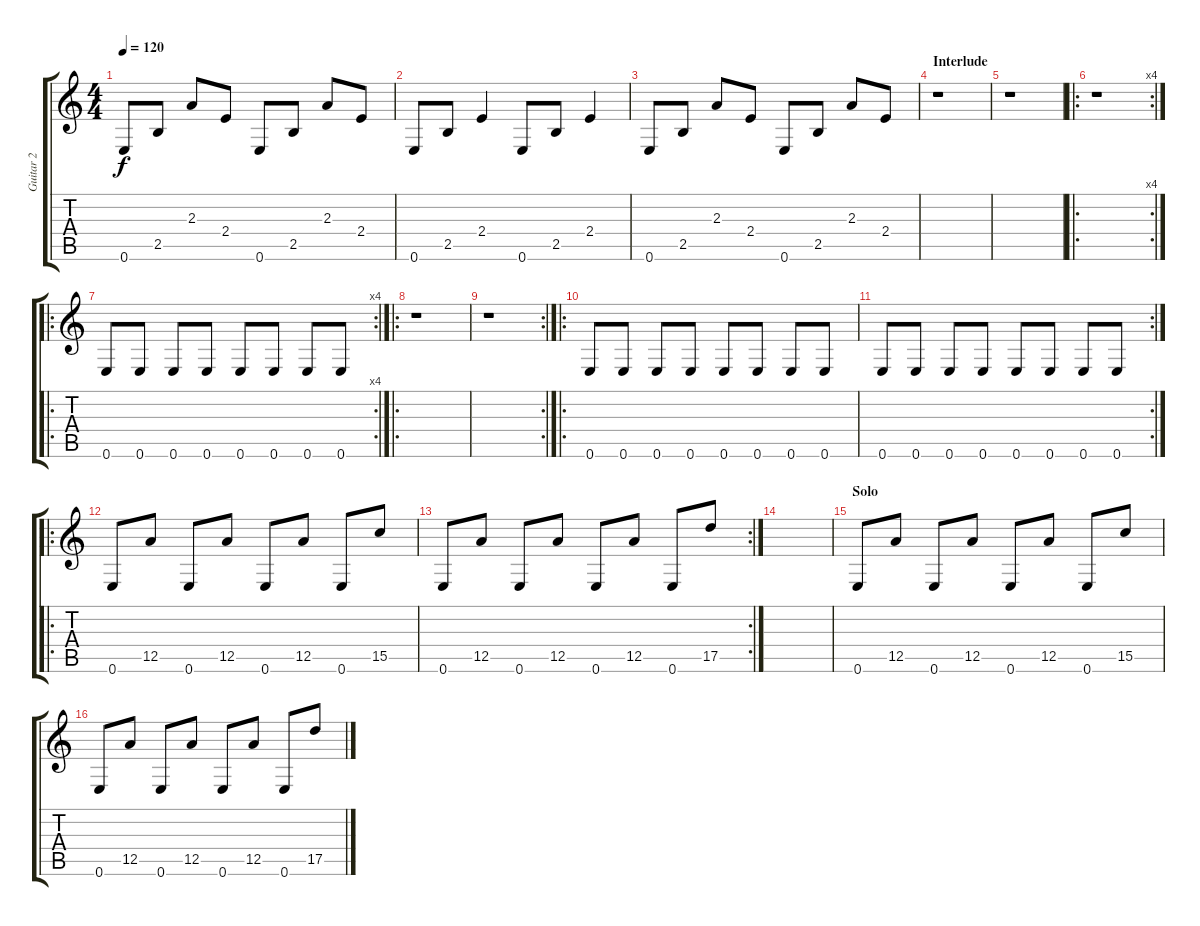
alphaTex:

\track ("Guitar 2" "Guitar 2") {instrument electricguitarclean}
\staff {score tabs}
\tuning (E4 B3 G3 D3 A2 E2) {hide}
\ts (4 4)
\tempo 120
\clef g2
\ks c
0.6.8{dy f} 2.5.8 2.3.8 2.4.8 0.6.8 2.5.8 2.3.8 2.4.8 |
0.6.8 2.5.8 2.4.4 0.6.8 2.5.8 2.4.4 |
0.6.8 2.5.8 2.3.8 2.4.8 0.6.8 2.5.8 2.3.8 2.4.8 |
\section ("" "Interlude")
r.1 |
r.1 |
\ro
\rc 4
r.1 |
\ro
\rc 4
0.6.8 0.6.8 0.6.8 0.6.8 0.6.8 0.6.8 0.6.8 0.6.8 |
\ro
r.1 |
\rc 2
r.1 |
\ro
0.6.8 0.6.8 0.6.8 0.6.8 0.6.8 0.6.8 0.6.8 0.6.8 |
\rc 2
0.6.8 0.6.8 0.6.8 0.6.8 0.6.8 0.6.8 0.6.8 0.6.8 |
\ro
0.6.8 12.5.8 0.6.8 12.5.8 0.6.8 12.5.8 0.6.8 15.5.8 |
\rc 2
0.6.8 12.5.8 0.6.8 12.5.8 0.6.8 12.5.8 0.6.8 17.5.8 |
|
\section ("" "Solo")
0.6.8 12.5.8 0.6.8 12.5.8 0.6.8 12.5.8 0.6.8 15.5.8 |
0.6.8 12.5.8 0.6.8 12.5.8 0.6.8 12.5.8 0.6.8 17.5.8
